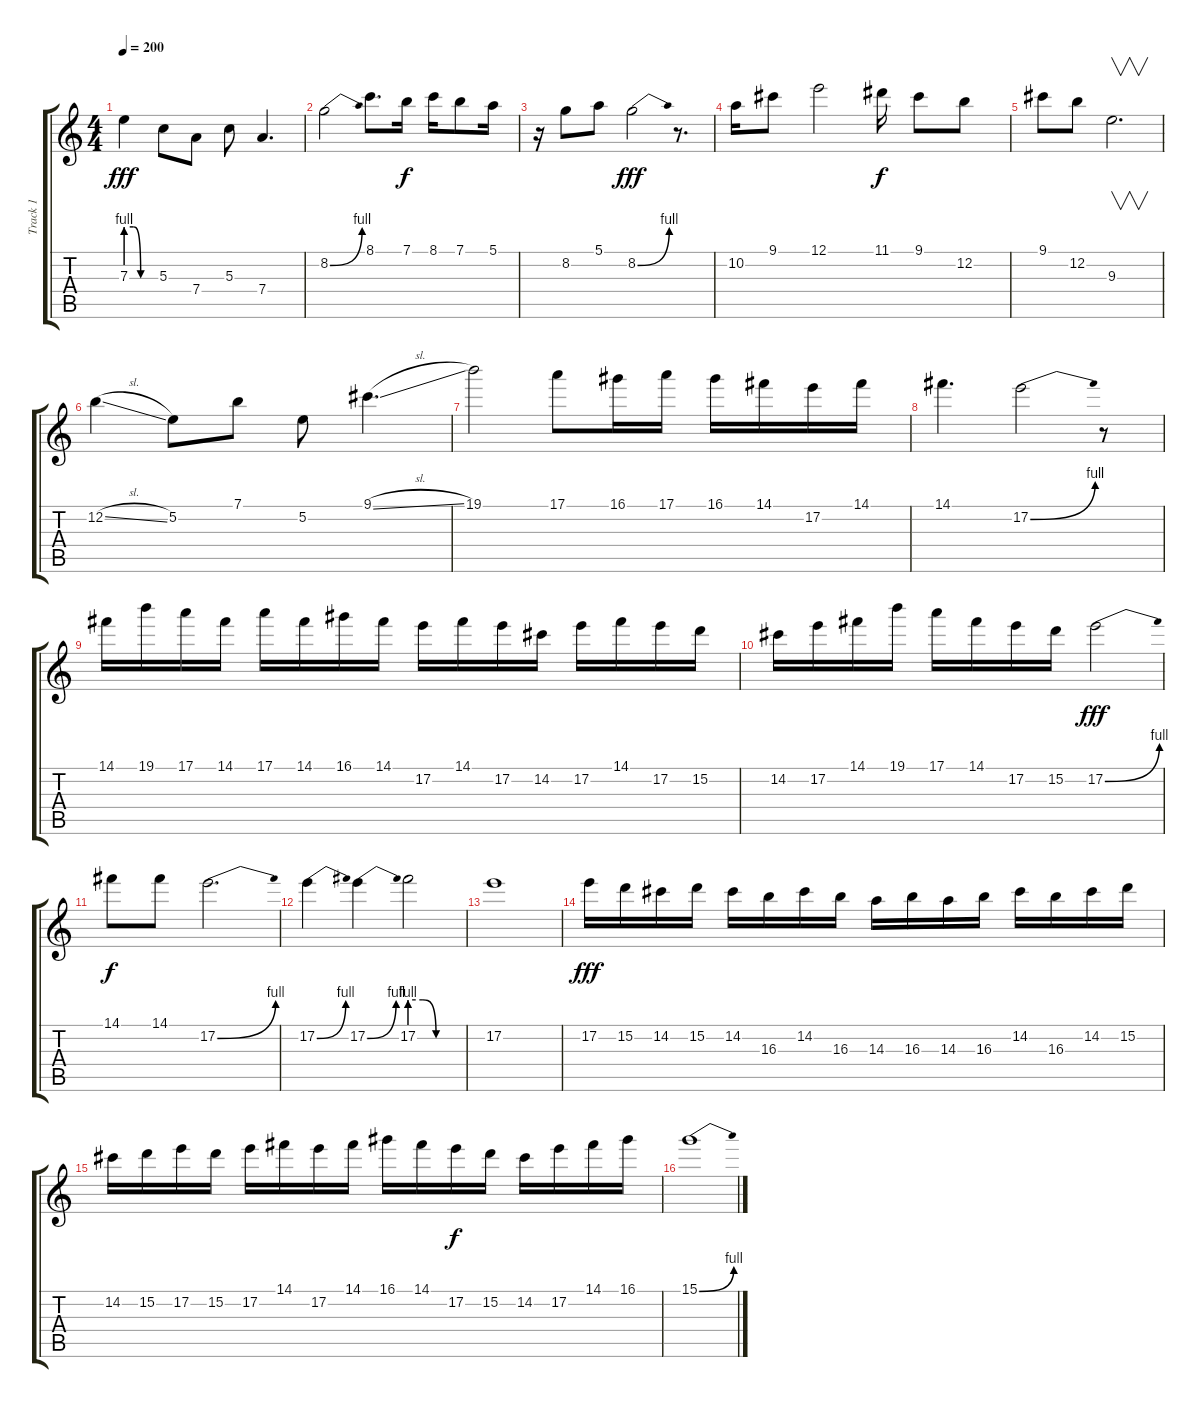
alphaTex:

\track ("Track 1" "Track 1") {instrument distortionguitar}
\staff {score tabs}
\tuning (E4 B3 G3 D3 A2 D2) {hide}
\ts (4 4)
\tempo 200
\clef g2
\ks c
7.3{be (custom 0 4 15 4 30 0 60 0)}.4{dy fff} 5.3.8 7.4.8 5.3.8 7.4.4{d} |
8.2{be (bend 0 0 60 4)}.2 8.1.8{d} 7.1.16{dy f} 8.1.16 7.1.8 5.1.16 |
r.16 8.2.8 5.1.8 8.2{be (bend 0 0 60 4)}.2{dy fff} r.8{d} |
10.2.16 9.1.8 12.1.2 11.1.16{dy f} 9.1.8 12.2.8 |
9.1.8 12.2.8 9.3.2{v d} |
12.2{sl}.4 5.2.8 7.1.8 5.2.8 9.1{sl}.4{d} |
19.1.2 17.1.8 16.1.16 17.1.16 16.1.16 14.1.16 17.2.16 14.1.16 |
14.1.4{d} 17.2{be (bend 0 0 60 4)}.2 r.8 |
14.1.16 19.1.16 17.1.16 14.1.16 17.1.16 14.1.16 16.1.16 14.1.16 17.2.16 14.1.16 17.2.16 14.2.16 17.2.16 14.1.16 17.2.16 15.2.16 |
14.2.16 17.2.16 14.1.16 19.1.16 17.1.16 14.1.16 17.2.16 15.2.16 17.2{be (bend 0 0 60 4)}.2{dy fff} |
14.1.8{dy f} 14.1.8 17.2{be (bend 0 0 60 4)}.2{d} |
17.2{be (bend 0 0 60 4)}.4 17.2{be (bend 0 0 60 4)}.4 17.2{be (custom 0 4 15 4 30 0 60 0)}.2 |
17.2.1 |
17.2.16{dy fff} 15.2.16 14.2.16 15.2.16 14.2.16 16.3.16 14.2.16 16.3.16 14.3.16 16.3.16 14.3.16 16.3.16 14.2.16 16.3.16 14.2.16 15.2.16 |
14.2.16 15.2.16 17.2.16 15.2.16 17.2.16 14.1.16 17.2.16 14.1.16 16.1.16 14.1.16 17.2.16{dy f} 15.2.16 14.2.16 17.2.16 14.1.16 16.1.16 |
15.1{be (bend 0 0 60 4)}.1
